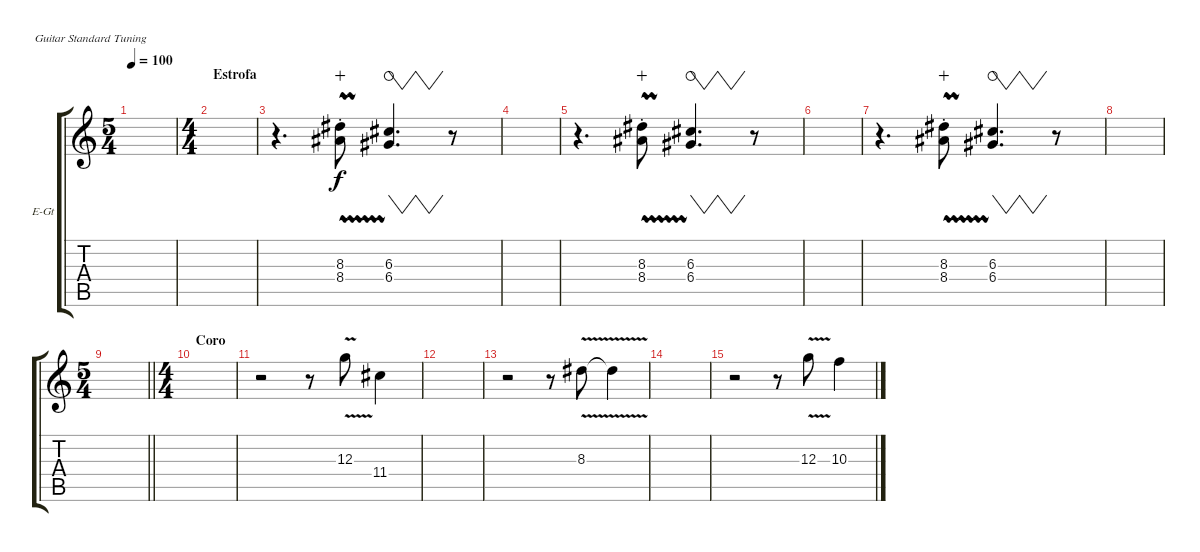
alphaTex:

\defaultSystemsLayout 4
\bracketExtendMode groupsimilarinstruments
\firstSystemTrackNameOrientation horizontal
\otherSystemsTrackNameOrientation horizontal
\track ("Wah" "E-Gt") {instrument overdrivenguitar}
\staff {score tabs}
\tuning (E4 B3 G3 D3 A2 E2)
\ts (5 4)
\tempo 100
\clef g2
\ks c
|
\ts (4 4)
\section ("" "Estrofa")
|
r.4{d} (8.3{vw st} 8.4{vw st}).8{wahc} (6.3 6.4).4{vw d waho} r.8 |
|
r.4{d} (8.3{vw st} 8.4{vw st}).8{wahc} (6.3 6.4).4{vw d waho} r.8 |
|
r.4{d} (8.3{vw st} 8.4{vw st}).8{wahc} (6.3 6.4).4{vw d waho} r.8 |
|
\ts (5 4)
\barLineRight lightlight
|
\ts (4 4)
\section ("" "Coro")
|
r.2 r.8 12.3{v}.8 11.4.4 |
|
r.2 r.8 8.3{v}.8 8.3{v t}.4 |
|
r.2 r.8 12.3{v}.8 10.3.4
